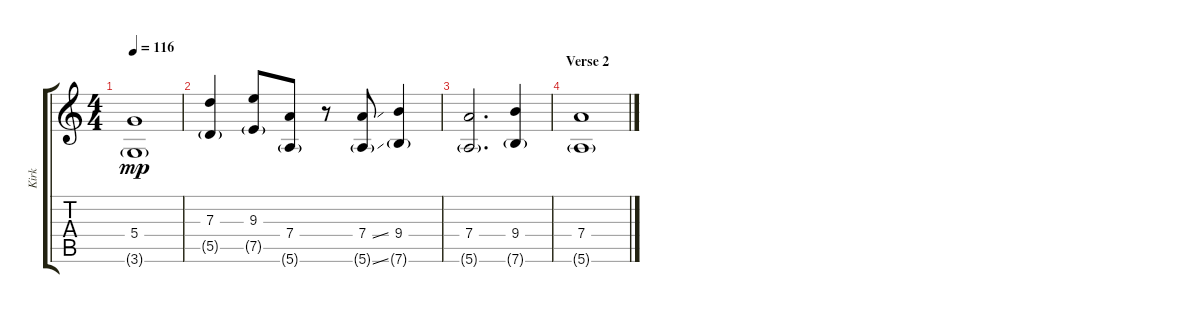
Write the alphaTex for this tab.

\track ("Kirk" "Kirk") {instrument distortionguitar}
\staff {score tabs}
\tuning (E4 B3 G3 D3 A2 E2) {hide}
\ts (4 4)
\tempo 116
\clef g2
\ks c
(5.4 3.6{g}).1{dy mp} |
(7.3 5.5{g}).4 (9.3 7.5{g}).8 (7.4 5.6{g}).8 r.8 (7.4{ss} 5.6{ss g}).8 (9.4 7.6{g}).4 |
(7.4 5.6{g}).2{d} (9.4 7.6{g}).4 |
\section ("" "Verse 2")
(7.4 5.6{g}).1
